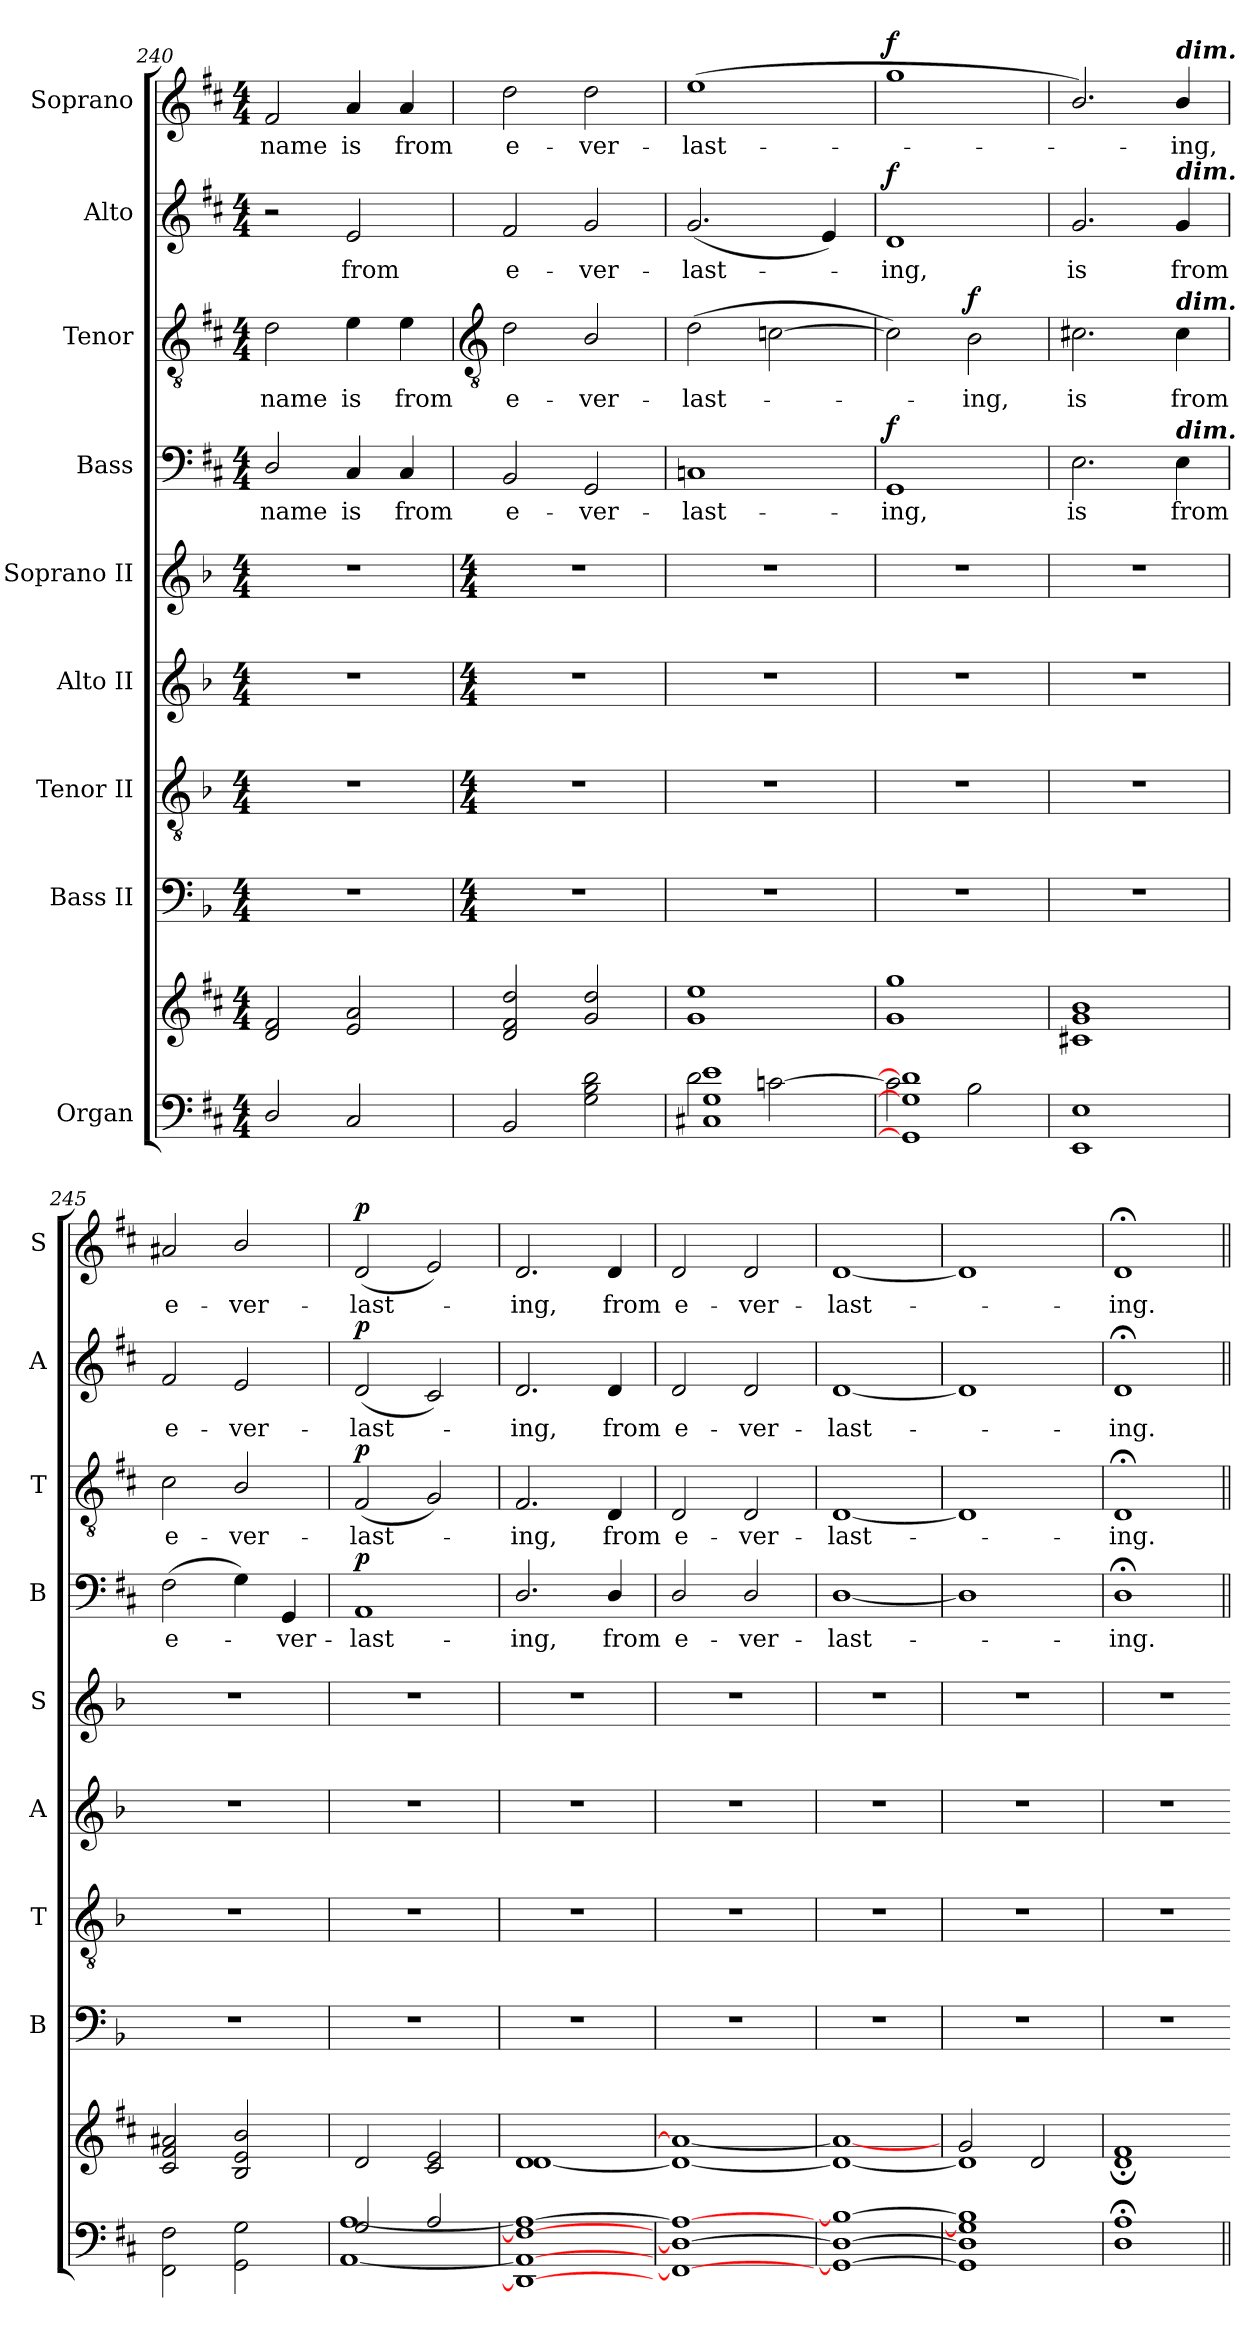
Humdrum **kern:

**kern	**kern	**kern	**kern	**kern	**kern	**kern	**text	**dynam	**kern	**text	**dynam	**kern	**text	**dynam	**kern	**text	**dynam
*part9	*part9	*part8	*part7	*part6	*part5	*part4	*part4	*part4	*part3	*part3	*part3	*part2	*part2	*part2	*part1	*part1	*part1
*staff10	*staff9	*staff8	*staff7	*staff6	*staff5	*staff4	*staff4	*staff4	*staff3	*staff3	*staff3	*staff2	*staff2	*staff2	*staff1	*staff1	*staff1
*I"Organ	*	*I"Bass II	*I"Tenor II	*I"Alto II	*I"Soprano II	*I"Bass	*	*	*I"Tenor	*	*	*I"Alto	*	*	*I"Soprano	*	*
*	*	*I'B	*I'T	*I'A	*I'S	*I'B	*	*	*I'T	*	*	*I'A	*	*	*I'S	*	*
*clefF4	*clefG2	*clefF4	*clefGv2	*clefG2	*clefG2	*clefF4	*	*	*clefGv2	*	*	*clefG2	*	*	*clefG2	*	*
*k[f#c#]	*k[f#c#]	*k[b-]	*k[b-]	*k[b-]	*k[b-]	*k[f#c#]	*	*	*k[f#c#]	*	*	*k[f#c#]	*	*	*k[f#c#]	*	*
*D:	*D:	*F:	*F:	*F:	*F:	*D:	*	*	*D:	*	*	*D:	*	*	*D:	*	*
*M4/4	*M4/4	*M4/4	*M4/4	*M4/4	*M4/4	*M4/4	*	*	*M4/4	*	*	*M4/4	*	*	*M4/4	*	*
=240	=240	=240	=240	=240	=240	=240	=240	=240	=240	=240	=240	=240	=240	=240	=240	=240	=240
*^	*^	*	*	*	*	*	*	*	*	*	*	*	*	*	*	*	*
!	!	!	!	!	!	!	!	!	!LO:LY:b	!	!	!LO:LY:b	!	!	!	!	!	!LO:LY:b	!
1ryy	2D/	2d/ 2f#/	1ryy	1r	1r	1r	1r	2D/	name	.	2d	name	.	2r	.	.	2f#	name	.
!	!	!	!	!	!	!	!	!	!LO:LY:b	!	!	!LO:LY:b	!	!	!LO:LY:b	!	!	!LO:LY:b	!
.	2C#/	2e/ 2a/	.	.	.	.	.	4C#	is	.	4e	is	.	2e	from	.	4a	is	.
!	!	!	!	!	!	!	!	!	!LO:LY:b	!	!	!LO:LY:b	!	!	!	!	!	!LO:LY:b	!
.	.	.	.	.	.	.	.	4C#	from	.	4e	from	.	.	.	.	4a	from	.
!!LO:LB:g=z
=241	=241	=241	=241	=241	=241	=241	=241	=241	=241	=241	=241	=241	=241	=241	=241	=241	=241	=241	=241
*	*	*	*	*	*	*	*	*	*	*	*clefGv2	*	*	*	*	*	*	*	*
*	*	*	*	*M4/4	*M4/4	*M4/4	*M4/4	*	*	*	*	*	*	*	*	*	*	*	*
!	!	!	!	!	!	!	!	!	!LO:LY:b	!	!	!LO:LY:b	!	!	!LO:LY:b	!	!	!LO:LY:b	!
2BB/	2ryy	2d/ 2f#/ 2dd/	1ryy	1r	1r	1r	1r	2BB	e-	.	2d	e-	.	2f#	e-	.	2dd	e-	.
!	!	!	!	!	!	!	!	!	!LO:LY:b	!	!	!LO:LY:b	!	!	!LO:LY:b	!	!	!LO:LY:b	!
2G\ 2B\ 2d\	2ryy	2g/ 2dd/	.	.	.	.	.	2GG	-ver-	.	2B/	-ver-	.	2g	-ver-	.	2dd	-ver-	.
=242	=242	=242	=242	=242	=242	=242	=242	=242	=242	=242	=242	=242	=242	=242	=242	=242	=242	=242	=242
!	!	!	!	!	!	!	!	!	!LO:LY:b	!	!	!LO:LY:b	!	!	!LO:LY:b	!	!	!LO:LY:b	!
2d\	1C#X\ 1G\ 1e\	1ryy	1g\ 1ee\	1r	1r	1r	1r	1Cn	-last-	.	(>2d	-last-	.	(<2.g	-last-	.	(<1ee	-last-	.
[2cn\	.	.	.	.	.	.	.	.	.	.	[2cn	.	.	.	.	.	.	.	.
.	.	.	.	.	.	.	.	.	.	.	.	.	.	4e)	.	.	.	.	.
=243	=243	=243	=243	=243	=243	=243	=243	=243	=243	=243	=243	=243	=243	=243	=243	=243	=243	=243	=243
!	!	!	!	!	!	!	!	!	!LO:LY:b	!LO:DY:b	!	!	!	!	!LO:LY:b	!LO:DY:b	!	!	!LO:DY:b
2c\]	1GG\] 1G\] 1d\]	1ryy	1g\ 1gg\	1r	1r	1r	1r	1GG	-ing,	f	2c])	.	.	1d	-ing,	f	1gg	.	f
!	!	!	!	!	!	!	!	!	!	!	!	!LO:LY:b	!LO:DY:b	!	!	!	!	!	!
2B\	.	.	.	.	.	.	.	.	.	.	2B	ing,	f	.	.	.	.	.	.
=244	=244	=244	=244	=244	=244	=244	=244	=244	=244	=244	=244	=244	=244	=244	=244	=244	=244	=244	=244
!	!	!	!	!	!	!	!	!	!LO:LY:b	!	!	!LO:LY:b	!	!	!LO:LY:b	!	!	!	!
1ryy	1EE\ 1E\	1ryy	1c#X\ 1g\ 1b\	1r	1r	1r	1r	2.E	is	.	2.c#X	is	.	2.g	is	.	2.b/)	.	.
!	!	!	!	!	!	!	!	!	!	!	!	!	!	!	!	!	!LO:TX:a:Bi:t=dim.	!	!
!	!	!	!	!	!	!	!	!	!	!	!	!	!	!LO:TX:a:Bi:t=dim.	!	!	!	!	!
!	!	!	!	!	!	!	!	!	!	!	!LO:TX:a:Bi:t=dim.	!	!	!	!	!	!	!	!
!	!	!	!	!	!	!	!	!LO:TX:a:Bi:t=dim.	!	!	!	!	!	!	!	!	!	!	!
!	!	!	!	!	!	!	!	!	!LO:LY:b	!	!	!LO:LY:b	!	!	!LO:LY:b	!	!	!LO:LY:b	!
.	.	.	.	.	.	.	.	4E	from	.	4c#	from	.	4g	from	.	4b/	ing,	.
=245	=245	=245	=245	=245	=245	=245	=245	=245	=245	=245	=245	=245	=245	=245	=245	=245	=245	=245	=245
!	!	!	!	!	!	!	!	!	!LO:LY:b	!	!	!LO:LY:b	!	!	!LO:LY:b	!	!	!LO:LY:b	!
1ryy	2FF#\ 2F#\	1ryy	2c#/ 2f#/ 2a#X/	1r	1r	1r	1r	(>2F#	e-	.	2c#	e-	.	2f#	e-	.	2a#X	e-	.
!	!	!	!	!	!	!	!	!	!	!	!	!LO:LY:b	!	!	!LO:LY:b	!	!	!LO:LY:b	!
.	2GG\ 2G\	.	2B/ 2e/ 2b/	.	.	.	.	4G)	.	.	2B/	-ver-	.	2e	-ver-	.	2b/	-ver-	.
!	!	!	!	!	!	!	!	!	!LO:LY:b	!	!	!	!	!	!	!	!	!	!
.	.	.	.	.	.	.	.	4GG	ver-	.	.	.	.	.	.	.	.	.	.
=246	=246	=246	=246	=246	=246	=246	=246	=246	=246	=246	=246	=246	=246	=246	=246	=246	=246	=246	=246
!	!	!	!	!	!	!	!	!	!LO:LY:b	!LO:DY:b	!	!LO:LY:b	!LO:DY:b	!	!LO:LY:b	!LO:DY:b	!	!LO:LY:b	!LO:DY:b
2G/	[1AA\ [1A\	1ryy	2d/	1r	1r	1r	1r	1AA	last-	p	(<2F#	last-	p	(<2d	last-	p	(<2d	last-	p
2A/	.	.	2c#/ 2e/	.	.	.	.	.	.	.	2G)	.	.	2c#)	.	.	2e)	.	.
=247	=247	=247	=247	=247	=247	=247	=247	=247	=247	=247	=247	=247	=247	=247	=247	=247	=247	=247	=247
!	!	!	!	!	!	!	!	!	!LO:LY:b	!	!	!LO:LY:b	!	!	!LO:LY:b	!	!	!LO:LY:b	!
1DD/_ 1AA/_ 1F#/_ 1A/_	1ryy	1d/	[1d\	1r	1r	1r	1r	2.D/	-ing,	.	2.F#	ing,	.	2.d	ing,	.	2.d	ing,	.
!	!	!	!	!	!	!	!	!	!LO:LY:b	!	!	!LO:LY:b	!	!	!LO:LY:b	!	!	!LO:LY:b	!
.	.	.	.	.	.	.	.	4D/	from	.	4D	from	.	4d	from	.	4d	from	.
=248	=248	=248	=248	=248	=248	=248	=248	=248	=248	=248	=248	=248	=248	=248	=248	=248	=248	=248	=248
!	!	!	!	!	!	!	!	!	!LO:LY:b	!	!	!LO:LY:b	!	!	!LO:LY:b	!	!	!LO:LY:b	!
1FF#/_ 1D/_ 1A/_	1ryy	1ryy	1d\_ 1a\_	1r	1r	1r	1r	2D/	e-	.	2D	e-	.	2d	e-	.	2d	e-	.
!	!	!	!	!	!	!	!	!	!LO:LY:b	!	!	!LO:LY:b	!	!	!LO:LY:b	!	!	!LO:LY:b	!
.	.	.	.	.	.	.	.	2D/	-ver-	.	2D	-ver-	.	2d	-ver-	.	2d	-ver-	.
=249	=249	=249	=249	=249	=249	=249	=249	=249	=249	=249	=249	=249	=249	=249	=249	=249	=249	=249	=249
!	!	!	!	!	!	!	!	!	!LO:LY:b	!	!	!LO:LY:b	!	!	!LO:LY:b	!	!	!LO:LY:b	!
1GG/_ 1D/_ 1B/_	1ryy	1ryy	1d\_ 1a\_	1r	1r	1r	1r	[1D/	-last-	.	[1D	-last-	.	[1d	-last-	.	[1d	-last-	.
=250	=250	=250	=250	=250	=250	=250	=250	=250	=250	=250	=250	=250	=250	=250	=250	=250	=250	=250	=250
1GG/] 1D/] 1G/] 1B/]	1ryy	2g/	1d\]	1r	1r	1r	1r	1D]	.	.	1D]	.	.	1d]	.	.	1d]	.	.
.	.	2d/	.	.	.	.	.	.	.	.	.	.	.	.	.	.	.	.	.
=251	=251	=251	=251	=251	=251	=251	=251	=251	=251	=251	=251	=251	=251	=251	=251	=251	=251	=251	=251
!	!	!	!	!	!	!	!	!	!LO:LY:b	!	!	!LO:LY:b	!	!	!LO:LY:b	!	!	!LO:LY:b	!
1D/; 1A/;	1ryy	1ryy	1d\;< 1f#\;<	1r	1r	1r	1r	1D;<	ing.	.	1D;<	ing.	.	1d;<	ing.	.	1d;<	ing.	.
*v	*v	*	*	*	*	*	*	*	*	*	*	*	*	*	*	*	*	*	*
*	*v	*v	*	*	*	*	*	*	*	*	*	*	*	*	*	*	*	*
=||	=||	=	=	=	=	=||	=||	=||	=||	=||	=||	=||	=||	=||	=||	=||	=||
*-	*-	*-	*-	*-	*-	*-	*-	*-	*-	*-	*-	*-	*-	*-	*-	*-	*-
